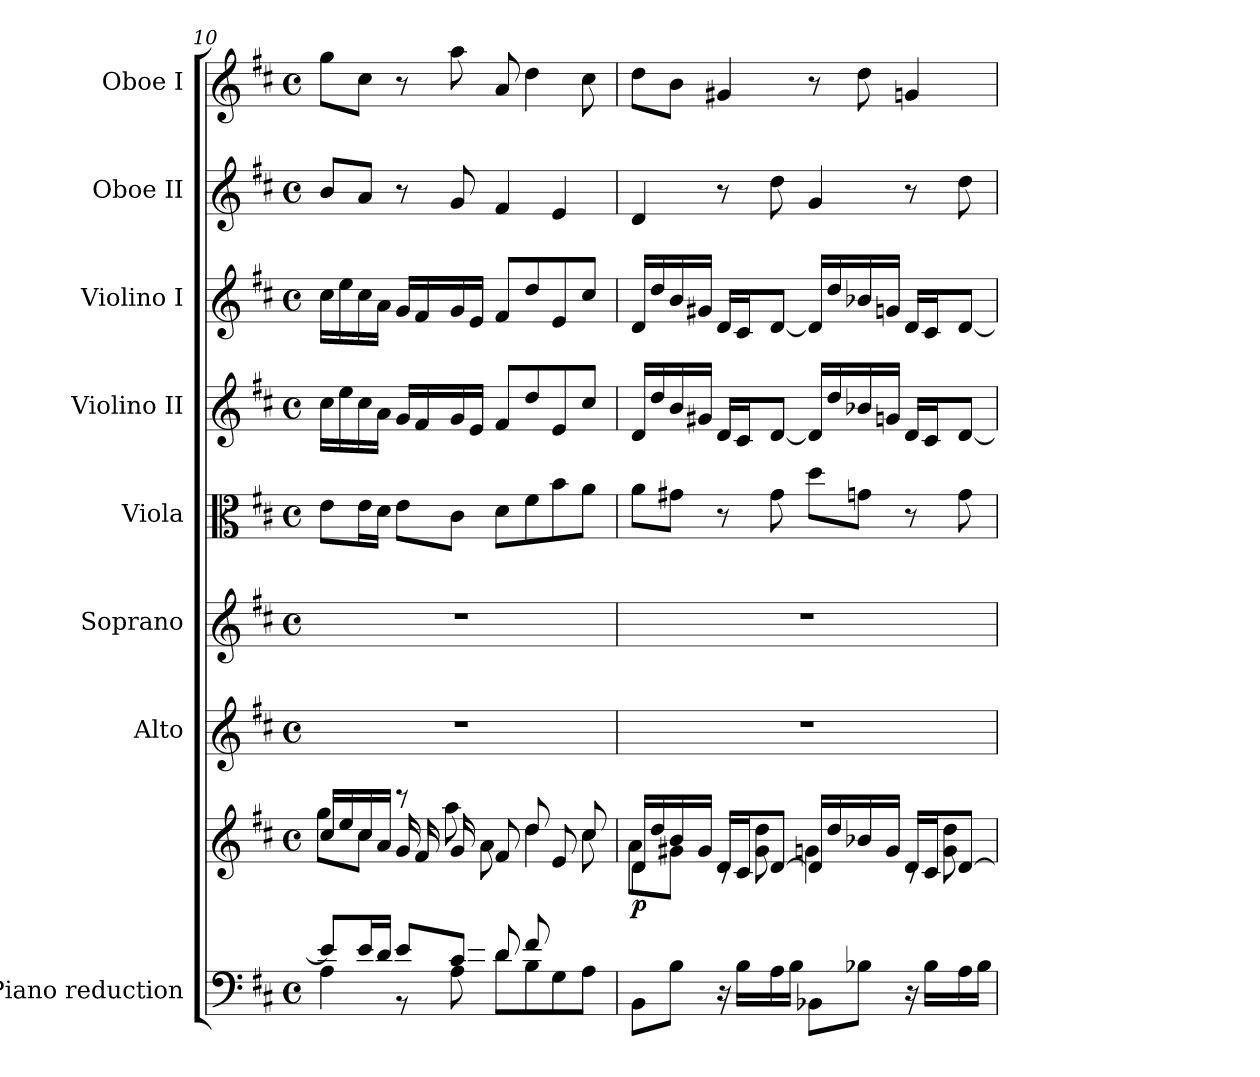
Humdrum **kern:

**kern	**kern	**dynam	**kern	**kern	**kern	**kern	**kern	**kern	**kern
*part8	*part8	*part8	*part7	*part6	*part5	*part4	*part3	*part2	*part1
*staff9	*staff8	*staff8/9	*staff7	*staff6	*staff5	*staff4	*staff3	*staff2	*staff1
*I"Piano reduction	*	*	*I"Alto	*I"Soprano	*I"Viola	*I"Violino II	*I"Violino I	*I"Oboe II	*I"Oboe I
*I'Pno	*	*	*	*	*I'Vla	*I'Vln	*I'Vln	*I'Ob	*I'Ob
*clefF4	*clefG2	*	*clefG2	*clefG2	*clefC3	*clefG2	*clefG2	*clefG2	*clefG2
*k[f#c#]	*k[f#c#]	*	*k[f#c#]	*k[f#c#]	*k[f#c#]	*k[f#c#]	*k[f#c#]	*k[f#c#]	*k[f#c#]
*M4/4	*M4/4	*	*M4/4	*M4/4	*M4/4	*M4/4	*M4/4	*M4/4	*M4/4
*met(c)	*met(c)	*	*met(c)	*met(c)	*met(c)	*met(c)	*met(c)	*met(c)	*met(c)
=10	=10	=10	=10	=10	=10	=10	=10	=10	=10
*^	*^	*	*	*	*	*	*	*	*
*	*^	*	*^	*	*	*	*	*	*	*	*
4..ryy	8e/L]	4A\	16cc#/LL	8gg\L	2.ryy	.	1r	1r	8e\L	16cc#\LL	16cc#\LL	8b/L	8gg\L
.	.	.	16ee/	.	.	.	.	.	.	16ee\	16ee\	.	.
.	16e/L	.	16cc#/	8cc#\J	.	.	.	.	16e\L	16cc#\	16cc#\	8a/J	8cc#\J
.	16d/JJ	.	16a/JJ	.	.	.	.	.	16d\JJ	16a\JJ	16a\JJ	.	.
.	8e/L	8r	16g/LL	8rccc	.	.	.	.	8e\L	16g/LL	16g/LL	8r	8r
.	.	.	16f#/	.	.	.	.	.	.	16f#/	16f#/	.	.
.	8c#/J	8A\	16g/	8aa\	.	.	.	.	8c#\J	16g/	16g/	8g/	8aa\
16e/JJ	.	.	16ryy	.	.	.	.	.	.	16e/JJ	16e/JJ	.	.
2ryy	8d/L	8d\L	8f#/L	8a\	.	.	.	.	8d\L	8f#/L	8f#/L	4f#/	8a/
.	8f#/	8B\	8dd/	4dd\	.	.	.	.	8f#\	8dd/	8dd/	.	4dd\
.	4ryy	8G\	8e/	.	8b\	.	.	.	8b\	8e/	8e/	4e/	.
.	.	8A\J	8cc#/J	8cc#\	8a\J	.	.	.	8a\J	8cc#/J	8cc#/J	.	8cc#\
!!LO:LB:g=z
=11	=11	=11	=11	=11	=11	=11	=11	=11	=11	=11	=11	=11	=11
!	!	!	!	!	!	!LO:DY:b	!	!	!	!	!	!	!
*v	*v	*v	*	*	*	*	*	*	*	*	*	*	*
8BB\L	16d/LL	4d\	8a\L	p	1r	1r	8a\L	16d/LL	16d/LL	4d/	8dd\L
.	16dd/	.	.	.	.	.	.	16dd/	16dd/	.	.
8B\J	16b/	.	8g#X\J	.	.	.	8g#X\J	16b/	16b/	.	8b\J
.	16g#/JJ	.	.	.	.	.	.	16g#X/JJ	16g#X/JJ	.	.
16r	16d/LL	8rc	4ryy	.	.	.	8r	16d/LL	16d/LL	8r	4g#X/
16B\LL	16c#/J	.	.	.	.	.	.	16c#/J	16c#/J	.	.
16A\	[8d/J	8g#\ 8dd\	.	.	.	.	8g#\	[8d/J	[8d/J	8dd\	.
16B\JJ	.	.	.	.	.	.	.	.	.	.	.
8BB-X\L	16d/LL]	4gn\	2ryy	.	.	.	8dd\L	16d/LL]	16d/LL]	4g/	8r
.	16dd/	.	.	.	.	.	.	16dd/	16dd/	.	.
8B-X\J	16b-X/	.	.	.	.	.	8gn\J	16b-X/	16b-X/	.	8dd\
.	16g/JJ	.	.	.	.	.	.	16gn/JJ	16gn/JJ	.	.
16r	16d/LL	8rc	.	.	.	.	8r	16d/LL	16d/LL	8r	4gn/
16B-\LL	16c#/J	.	.	.	.	.	.	16c#/J	16c#/J	.	.
16A\	[8d/J	8g\ 8dd\	.	.	.	.	8g\	[8d/J	[8d/J	8dd\	.
16B-\JJ	.	.	.	.	.	.	.	.	.	.	.
*	*v	*v	*v	*	*	*	*	*	*	*	*
=	=	=	=	=	=	=	=	=	=
*-	*-	*-	*-	*-	*-	*-	*-	*-	*-
